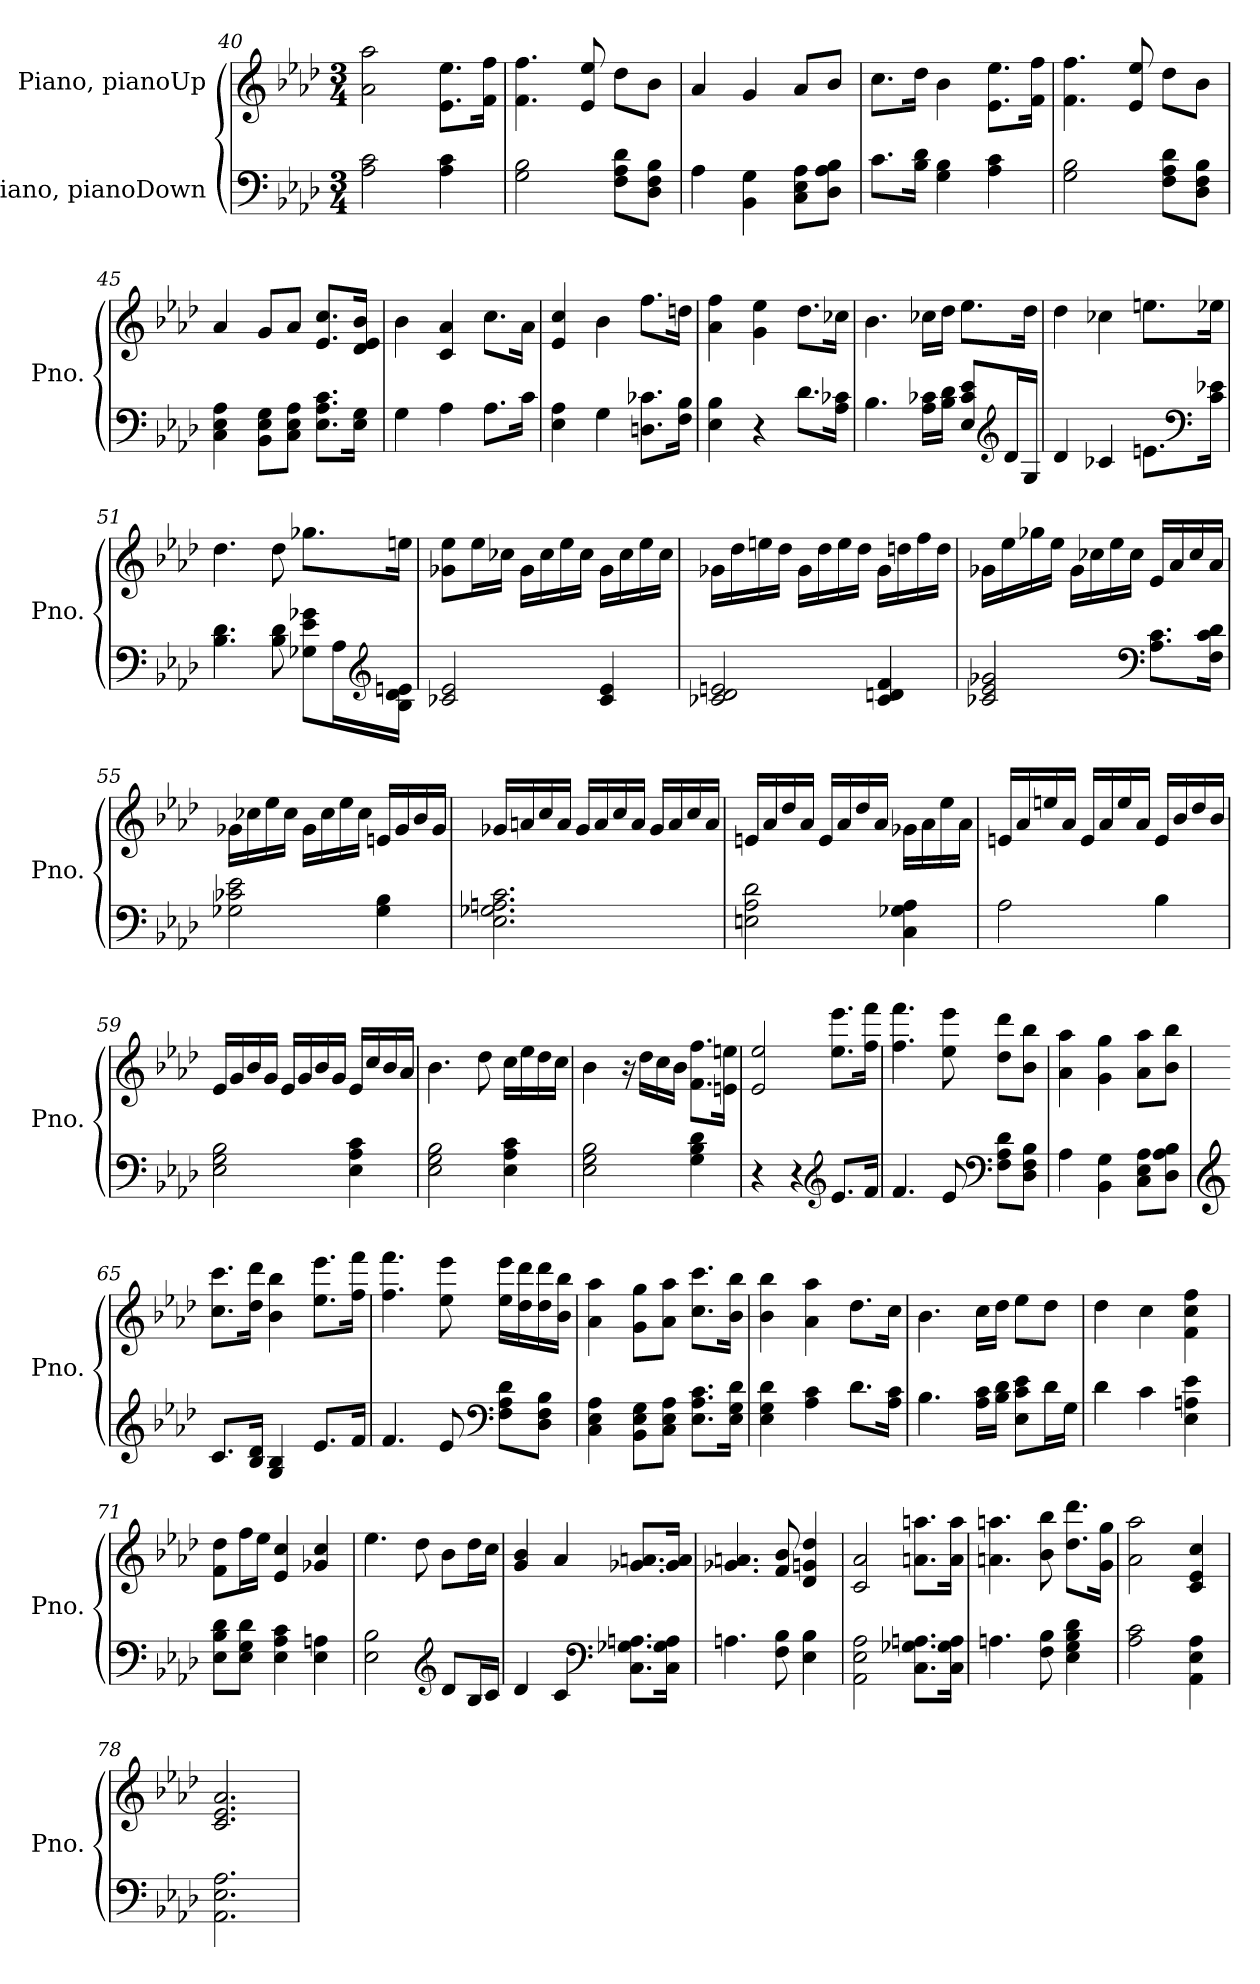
**kern	**kern
*part2	*part1
*staff2	*staff1
*I"Piano, pianoDown	*I"Piano, pianoUp
*I'Pno.	*I'Pno.
!!LO:LB:g=z
*clefF4	*clefG2
*k[b-e-a-d-]	*k[b-e-a-d-]
*M3/4	*M3/4
=40	=40
2A-\ 2c\	2a-\ 2aa-\
4A-\ 4c\	8.e-\ 8.ee-\L
.	16f\ 16ff\Jk
=41	=41
2G\ 2B-\	4.f\ 4.ff\
.	8e-/ 8ee-/
8F\ 8A-\ 8d-\L	8dd-\L
8D-\ 8F\ 8B-\J	8b-\J
=42	=42
4A-\	4a-/
4BB-\ 4G\	4g/
8C\ 8E-\ 8A-\L	8a-/L
8D-\ 8A-\ 8B-\J	8b-/J
=43	=43
8.c\L	8.cc\L
16B-\ 16d-\Jk	16dd-\Jk
4G\ 4B-\	4b-\
4A-\ 4c\	8.e-\ 8.ee-\L
.	16f\ 16ff\Jk
=44	=44
2G\ 2B-\	4.f\ 4.ff\
.	8e-/ 8ee-/
8F\ 8A-\ 8d-\L	8dd-\L
8D-\ 8F\ 8B-\J	8b-\J
=45	=45
4C\ 4E-\ 4A-\	4a-/
8BB-\ 8E-\ 8G\L	8g/L
8C\ 8E-\ 8A-\J	8a-/J
8.E-\ 8.A-\ 8.c\L	8.e-/ 8.cc/L
16E-\ 16G\Jk	16d-/ 16e-/ 16b-/Jk
=46	=46
4G\	4b-\
4A-\	4c/ 4a-/
8.A-\L	8.cc\L
16c\Jk	16a-\Jk
!!LO:LB:g=z
=47	=47
4E-\ 4A-\	4e-/ 4cc/
4G\	4b-\
8.Dn\ 8.c-X\L	8.ff\L
16F\ 16B-\Jk	16ddn\Jk
=48	=48
4E-\ 4B-\	4a-\ 4ff\
4r	4g\ 4ee-\
8.d-\L	8.dd-\L
16A-\ 16c-X\Jk	16cc-X\Jk
=49	=49
4.B-\	4.b-\
16A-\ 16c-X\LL	16cc-X\LL
16B-\ 16d-\JJ	16dd-\JJ
8E-/ 8c-/ 8e-/L	8.ee-\L
*clefG2	*
16d-/L	.
16G/JJ	16dd-\Jk
=50	=50
4d-/	4dd-\
4c-X/	4cc-X\
8.en\L	8.een\L
*clefF4	*
16c-\ 16e-X\Jk	16ee-X\Jk
!!LO:LB:g=z
=51	=51
4.B-\ 4.d-\	4.dd-\
8B-\ 8d-\	8dd-\
8G-X\ 8e-\ 8g-X\L	8.gg-X\L
16A-\L	.
*clefG2	*
16B-\ 16d-\ 16en\JJ	16een\Jk
=52	=52
2c-X/ 2e-/	8g-X\ 8ee-\L
.	16ee-\L
.	16cc-X\JJ
.	16g-\LL
.	16cc-\
.	16ee-\
.	16cc-\JJ
4c-/ 4e-/	16g-\LL
.	16cc-\
.	16ee-\
.	16cc-\JJ
=53	=53
2c-X/ 2d-/ 2en/	16g-X\LL
.	16dd-\
.	16een\
.	16dd-\JJ
.	16g-\LL
.	16dd-\
.	16ee\
.	16dd-\JJ
4c-/ 4dn/ 4f/	16g-\LL
.	16ddn\
.	16ff\
.	16dd\JJ
!!LO:LB:g=z
=54	=54
2c-X/ 2e-/ 2g-X/	16g-X\LL
.	16ee-\
.	16gg-X\
.	16ee-\JJ
.	16g-\LL
.	16cc-X\
.	16ee-\
.	16cc-\JJ
*clefF4	*
8.A-\ 8.c-\L	16e-/LL
.	16a-/
.	16cc-/
16F\ 16c-\ 16d-\Jk	16a-/JJ
=55	=55
2G-X\ 2c-X\ 2e-\	16g-X\LL
.	16cc-X\
.	16ee-\
.	16cc-\JJ
.	16g-\LL
.	16cc-\
.	16ee-\
.	16cc-\JJ
4G-\ 4B-\	16en/LL
.	16g-/
.	16b-/
.	16g-/JJ
=56	=56
2.E-\ 2.G-X\ 2.An\ 2.c\	16g-X/LL
.	16an/
.	16cc/
.	16a/JJ
.	16g-/LL
.	16a/
.	16cc/
.	16a/JJ
.	16g-/LL
.	16a/
.	16cc/
.	16a/JJ
!!LO:LB:g=z
=57	=57
2En\ 2A-\ 2d-\	16en/LL
.	16a-/
.	16dd-/
.	16a-/JJ
.	16e/LL
.	16a-/
.	16dd-/
.	16a-/JJ
4C\ 4G-X\ 4A-\	16g-X\LL
.	16a-\
.	16ee-\
.	16a-\JJ
=58	=58
2A-\	16en/LL
.	16a-/
.	16een/
.	16a-/JJ
.	16e/LL
.	16a-/
.	16ee/
.	16a-/JJ
4B-\	16e/LL
.	16b-/
.	16dd-/
.	16b-/JJ
=59	=59
2E-\ 2G\ 2B-\	16e-/LL
.	16g/
.	16b-/
.	16g/JJ
.	16e-/LL
.	16g/
.	16b-/
.	16g/JJ
4E-\ 4A-\ 4c\	16e-/LL
.	16cc/
.	16b-/
.	16a-/JJ
!!LO:PB:g=z
=60	=60
2E-\ 2G\ 2B-\	4.b-\
.	8dd-\
4E-\ 4A-\ 4c\	16cc\LL
.	16ee-\
.	16dd-\
.	16cc\JJ
=61	=61
2E-\ 2G\ 2B-\	4b-\
.	16r
.	16dd-\LL
.	16cc\
.	16b-\JJ
4G\ 4B-\ 4d-\	8.f\ 8.ff\L
.	16en\ 16een\Jk
=62	=62
4r	2e-/ 2ee-/
4r	.
*clefG2	*
8.e-/L	8.ee-\ 8.eee-\L
16f/Jk	16ff\ 16fff\Jk
=63	=63
4.f/	4.ff\ 4.fff\
8e-/	8ee-\ 8eee-\
*clefF4	*
8F\ 8A-\ 8d-\L	8dd-\ 8ddd-\L
8D-\ 8F\ 8B-\J	8b-\ 8bb-\J
=64	=64
4A-\	4a-\ 4aa-\
4BB-\ 4G\	4g\ 4gg\
8C\ 8E-\ 8A-\L	8a-\ 8aa-\L
8D-\ 8A-\ 8B-\J	8b-\ 8bb-\J
!!LO:LB:g=z
=65	=65
*clefG2	*
8.c/L	8.cc\ 8.ccc\L
16B-/ 16d-/Jk	16dd-\ 16ddd-\Jk
4G/ 4B-/	4b-\ 4bb-\
8.e-/L	8.ee-\ 8.eee-\L
16f/Jk	16ff\ 16fff\Jk
=66	=66
4.f/	4.ff\ 4.fff\
8e-/	8ee-\ 8eee-\
*clefF4	*
8F\ 8A-\ 8d-\L	16ee-\ 16eee-\LL
.	16dd-\ 16ddd-\
8D-\ 8F\ 8B-\J	16dd-\ 16ddd-\
.	16b-\ 16bb-\JJ
=67	=67
4C\ 4E-\ 4A-\	4a-\ 4aa-\
8BB-\ 8E-\ 8G\L	8g\ 8gg\L
8C\ 8E-\ 8A-\J	8a-\ 8aa-\J
8.E-\ 8.A-\ 8.c\L	8.cc\ 8.ccc\L
16E-\ 16G\ 16d-\Jk	16b-\ 16bb-\Jk
=68	=68
4E-\ 4G\ 4d-\	4b-\ 4bb-\
4A-\ 4c\	4a-\ 4aa-\
8.d-\L	8.dd-\L
16A-\ 16c\Jk	16cc\Jk
=69	=69
4.B-\	4.b-\
16A-\ 16c\LL	16cc\LL
16B-\ 16d-\JJ	16dd-\JJ
8E-\ 8c\ 8e-\L	8ee-\L
16d-\L	8dd-\J
16G\JJ	.
!!LO:LB:g=z
=70	=70
4d-\	4dd-\
4c\	4cc\
4E-\ 4An\ 4e-\	4f\ 4cc\ 4ff\
=71	=71
8E-\ 8B-\ 8d-\L	8f\ 8dd-\L
8E-\ 8G\ 8d-\J	16ff\L
.	16ee-\JJ
4E-\ 4A-\ 4c\	4e-/ 4cc/
4E-\ 4An\	4g-X/ 4cc/
=72	=72
2E-\ 2B-\	4.ee-\
.	8dd-\
*clefG2	*
8d-/L	8b-\L
16B-/L	16dd-\L
16c/JJ	16cc\JJ
=73	=73
4d-/	4g/ 4b-/
4c/	4a-/
*clefF4	*
8.C\ 8.G-X\ 8.An\L	8.g-X/ 8.an/L
16C\ 16G-\ 16A\Jk	16g-/ 16a/Jk
=74	=74
4.An\	4.g-X/ 4.an/
8F\ 8B-\	8f/ 8b-/
4E-\ 4B-\	4d-/ 4gn/ 4dd-/
!!LO:LB:g=z
=75	=75
2AA-\ 2E-\ 2A-\	2c/ 2a-/
8.C\ 8.G-X\ 8.An\L	8.an\ 8.aan\L
16C\ 16G-\ 16A\Jk	16a\ 16aa\Jk
=76	=76
4.An\	4.an\ 4.aan\
8F\ 8B-\	8b-\ 8bb-\
4E-\ 4G\ 4B-\ 4d-\	8.dd-\ 8.ddd-\L
.	16g\ 16gg\Jk
=77	=77
2A-\ 2c\	2a-\ 2aa-\
4AA-\ 4E-\ 4A-\	4c/ 4e-/ 4cc/
=78	=78
2.AA-\ 2.E-\ 2.A-\	2.c/ 2.e-/ 2.a-/
=	=
*-	*-
